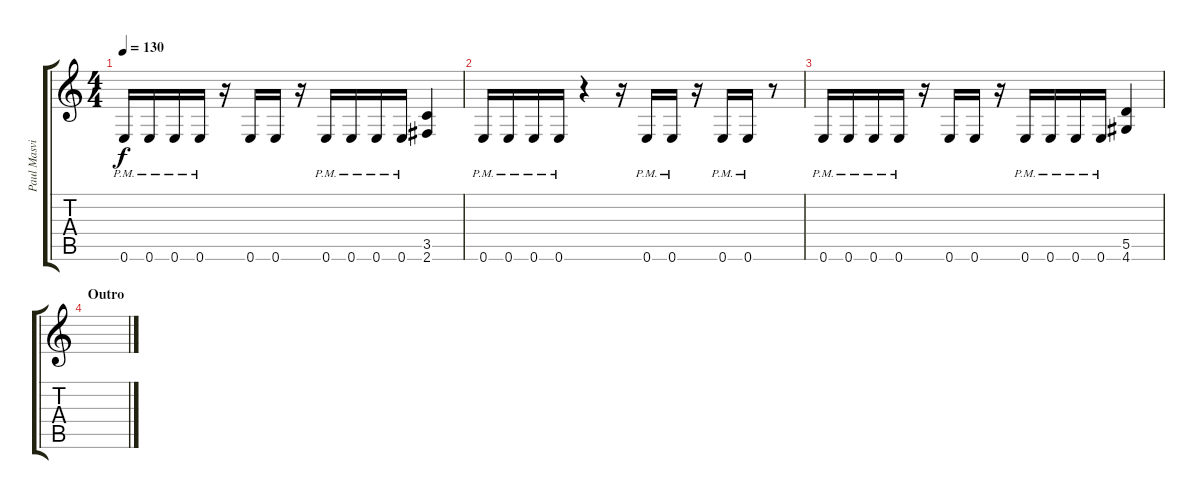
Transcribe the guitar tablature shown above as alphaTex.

\track ("Paul Masvidal" "Paul Masvi") {instrument distortionguitar}
\staff {score tabs}
\tuning (E4 B3 G3 D3 A2 E2) {hide}
\ts (4 4)
\tempo 130
\clef g2
\ks c
0.6{pm}.16{dy f} 0.6{pm}.16 0.6{pm}.16 0.6{pm}.16 r.16 0.6.16 0.6.16 r.16 0.6{pm}.16 0.6{pm}.16 0.6{pm}.16 0.6{pm}.16 (3.5 2.6).4 |
0.6{pm}.16 0.6{pm}.16 0.6{pm}.16 0.6{pm}.16 r.4 r.16 0.6{pm}.16 0.6{pm}.16 r.16 0.6{pm}.16 0.6{pm}.16 r.8 |
0.6{pm}.16 0.6{pm}.16 0.6{pm}.16 0.6{pm}.16 r.16 0.6.16 0.6.16 r.16 0.6{pm}.16 0.6{pm}.16 0.6{pm}.16 0.6{pm}.16 (5.5 4.6).4 |
\section ("" "Outro")
